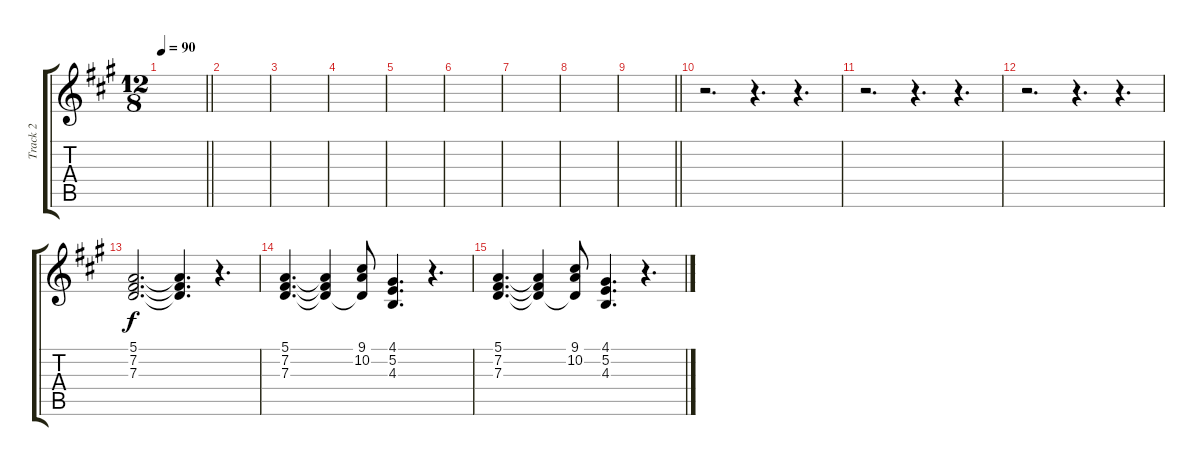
\track ("Track 2" "Track 2") {instrument choiraahs}
\staff {score tabs}
\tuning (E4 B3 G3 D3 A2 E2) {hide}
\ts (12 8)
\tempo 90
\clef g2
\barLineRight lightlight
\ks a
|
|
|
|
|
|
|
|
\barLineRight lightlight
|
r.2{d} r.4{d} r.4{d} |
r.2{d} r.4{d} r.4{d} |
r.2{d} r.4{d} r.4{d} |
(5.1 7.2 7.3).2{d} (5.1{t} 7.2{t} 7.3{t}).4{d} r.4{d} |
(5.1 7.2 7.3).4{d} (5.1{t} 7.2{t} 7.3{t}).4 (9.1 10.2 7.3{t}).8 (4.1 5.2 4.3).4{d} r.4{d} |
(5.1 7.2 7.3).4{d} (5.1{t} 7.2{t} 7.3{t}).4 (9.1 10.2 7.3{t}).8 (4.1 5.2 4.3).4{d} r.4{d}
